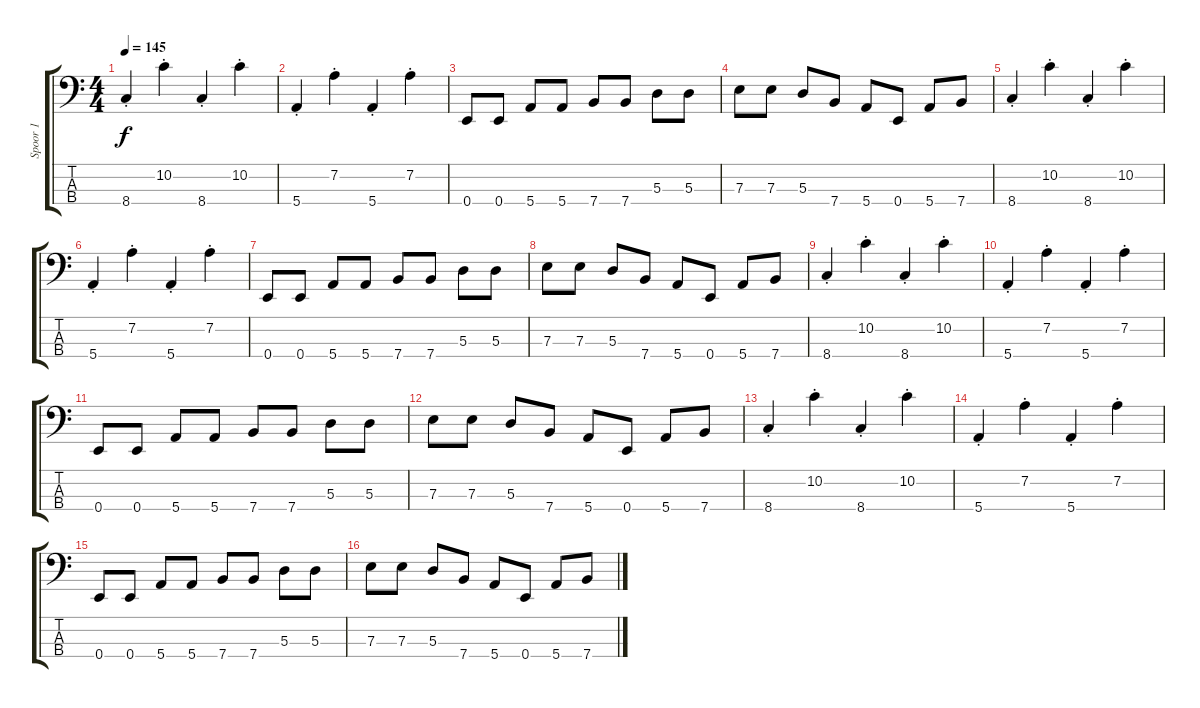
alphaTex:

\track ("Spoor 1" "Spoor 1") {instrument electricbassfinger}
\staff {score tabs}
\tuning (G2 D2 A1 E1) {hide}
\ts (4 4)
\tempo 145
\clef f4
\ks c
8.4{st}.4{dy f} 10.2{st}.4 8.4{st}.4 10.2{st}.4 |
5.4{st}.4 7.2{st}.4 5.4{st}.4 7.2{st}.4 |
0.4.8 0.4.8 5.4.8 5.4.8 7.4.8 7.4.8 5.3.8 5.3.8 |
7.3.8 7.3.8 5.3.8 7.4.8 5.4.8 0.4.8 5.4.8 7.4.8 |
8.4{st}.4 10.2{st}.4 8.4{st}.4 10.2{st}.4 |
5.4{st}.4 7.2{st}.4 5.4{st}.4 7.2{st}.4 |
0.4.8 0.4.8 5.4.8 5.4.8 7.4.8 7.4.8 5.3.8 5.3.8 |
7.3.8 7.3.8 5.3.8 7.4.8 5.4.8 0.4.8 5.4.8 7.4.8 |
8.4{st}.4 10.2{st}.4 8.4{st}.4 10.2{st}.4 |
5.4{st}.4 7.2{st}.4 5.4{st}.4 7.2{st}.4 |
0.4.8 0.4.8 5.4.8 5.4.8 7.4.8 7.4.8 5.3.8 5.3.8 |
7.3.8 7.3.8 5.3.8 7.4.8 5.4.8 0.4.8 5.4.8 7.4.8 |
8.4{st}.4 10.2{st}.4 8.4{st}.4 10.2{st}.4 |
5.4{st}.4 7.2{st}.4 5.4{st}.4 7.2{st}.4 |
0.4.8 0.4.8 5.4.8 5.4.8 7.4.8 7.4.8 5.3.8 5.3.8 |
7.3.8 7.3.8 5.3.8 7.4.8 5.4.8 0.4.8 5.4.8 7.4.8
